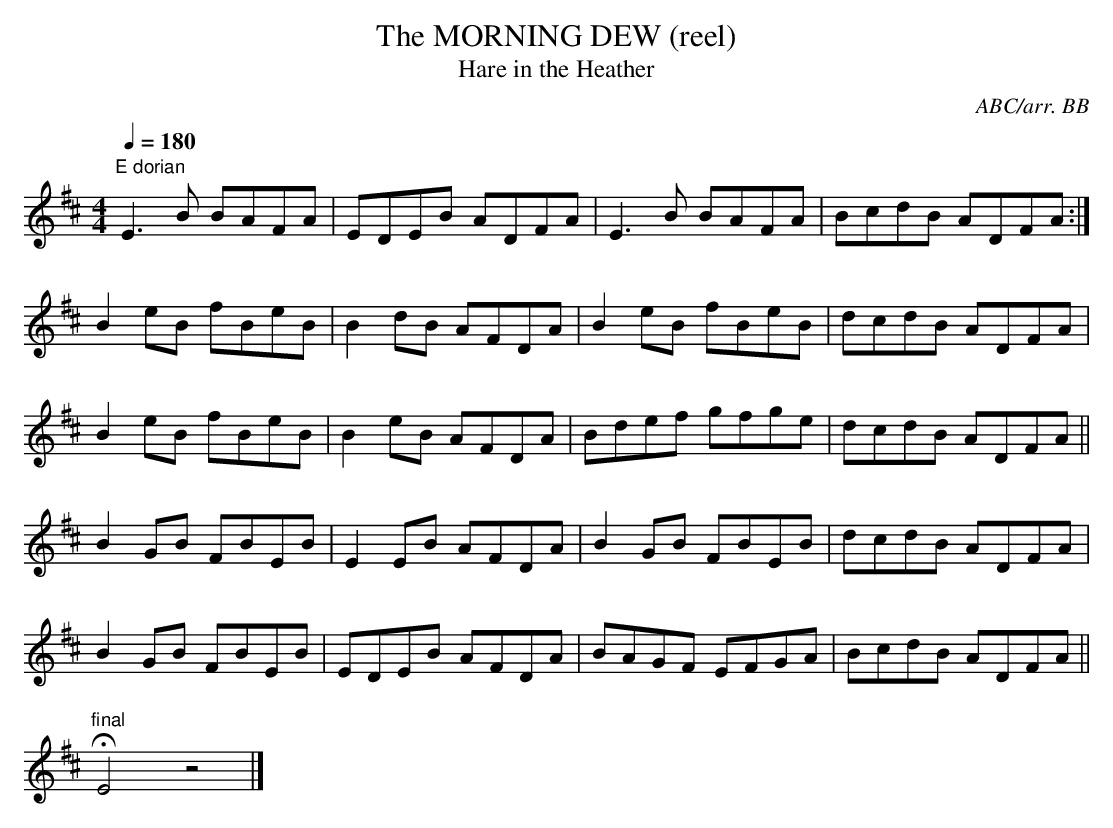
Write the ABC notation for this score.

X:1
T:MORNING DEW (reel), The
T:Hare in the Heather
C:ABC/arr. BB
Q:1/4=180
M:4/4
L:1/8
K:D
"E dorian"
E3B BAFA|EDEB ADFA|E3B BAFA|BcdB ADFA :|
B2eB fBeB|B2dB AFDA|B2eB fBeB|dcdB ADFA|
B2eB fBeB|B2eB AFDA|Bdef gfge|dcdB ADFA||
B2GB FBEB|E2EB AFDA|B2GB FBEB|dcdB ADFA|
B2GB FBEB|EDEB AFDA|BAGF EFGA|BcdB ADFA ||
"final" HE4z4|]
